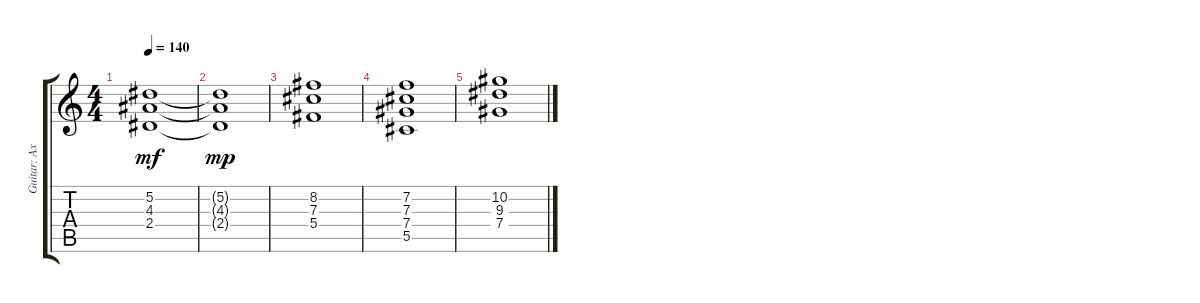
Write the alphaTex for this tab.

\track ("Guitar: Axel" "Guitar: Ax") {instrument overdrivenguitar}
\staff {score tabs}
\tuning (Eb4 Bb3 Gb3 Db3 Ab2 Eb2) {hide}
\ts (4 4)
\tempo 140
\clef g2
\ks c
(5.2 4.3 2.4).1{dy mf} |
(5.2{t} 4.3{t} 2.4{t}).1{dy mp} |
(8.2 7.3 5.4).1 |
(7.2 7.3 7.4 5.5).1 |
(10.2 9.3 7.4).1
